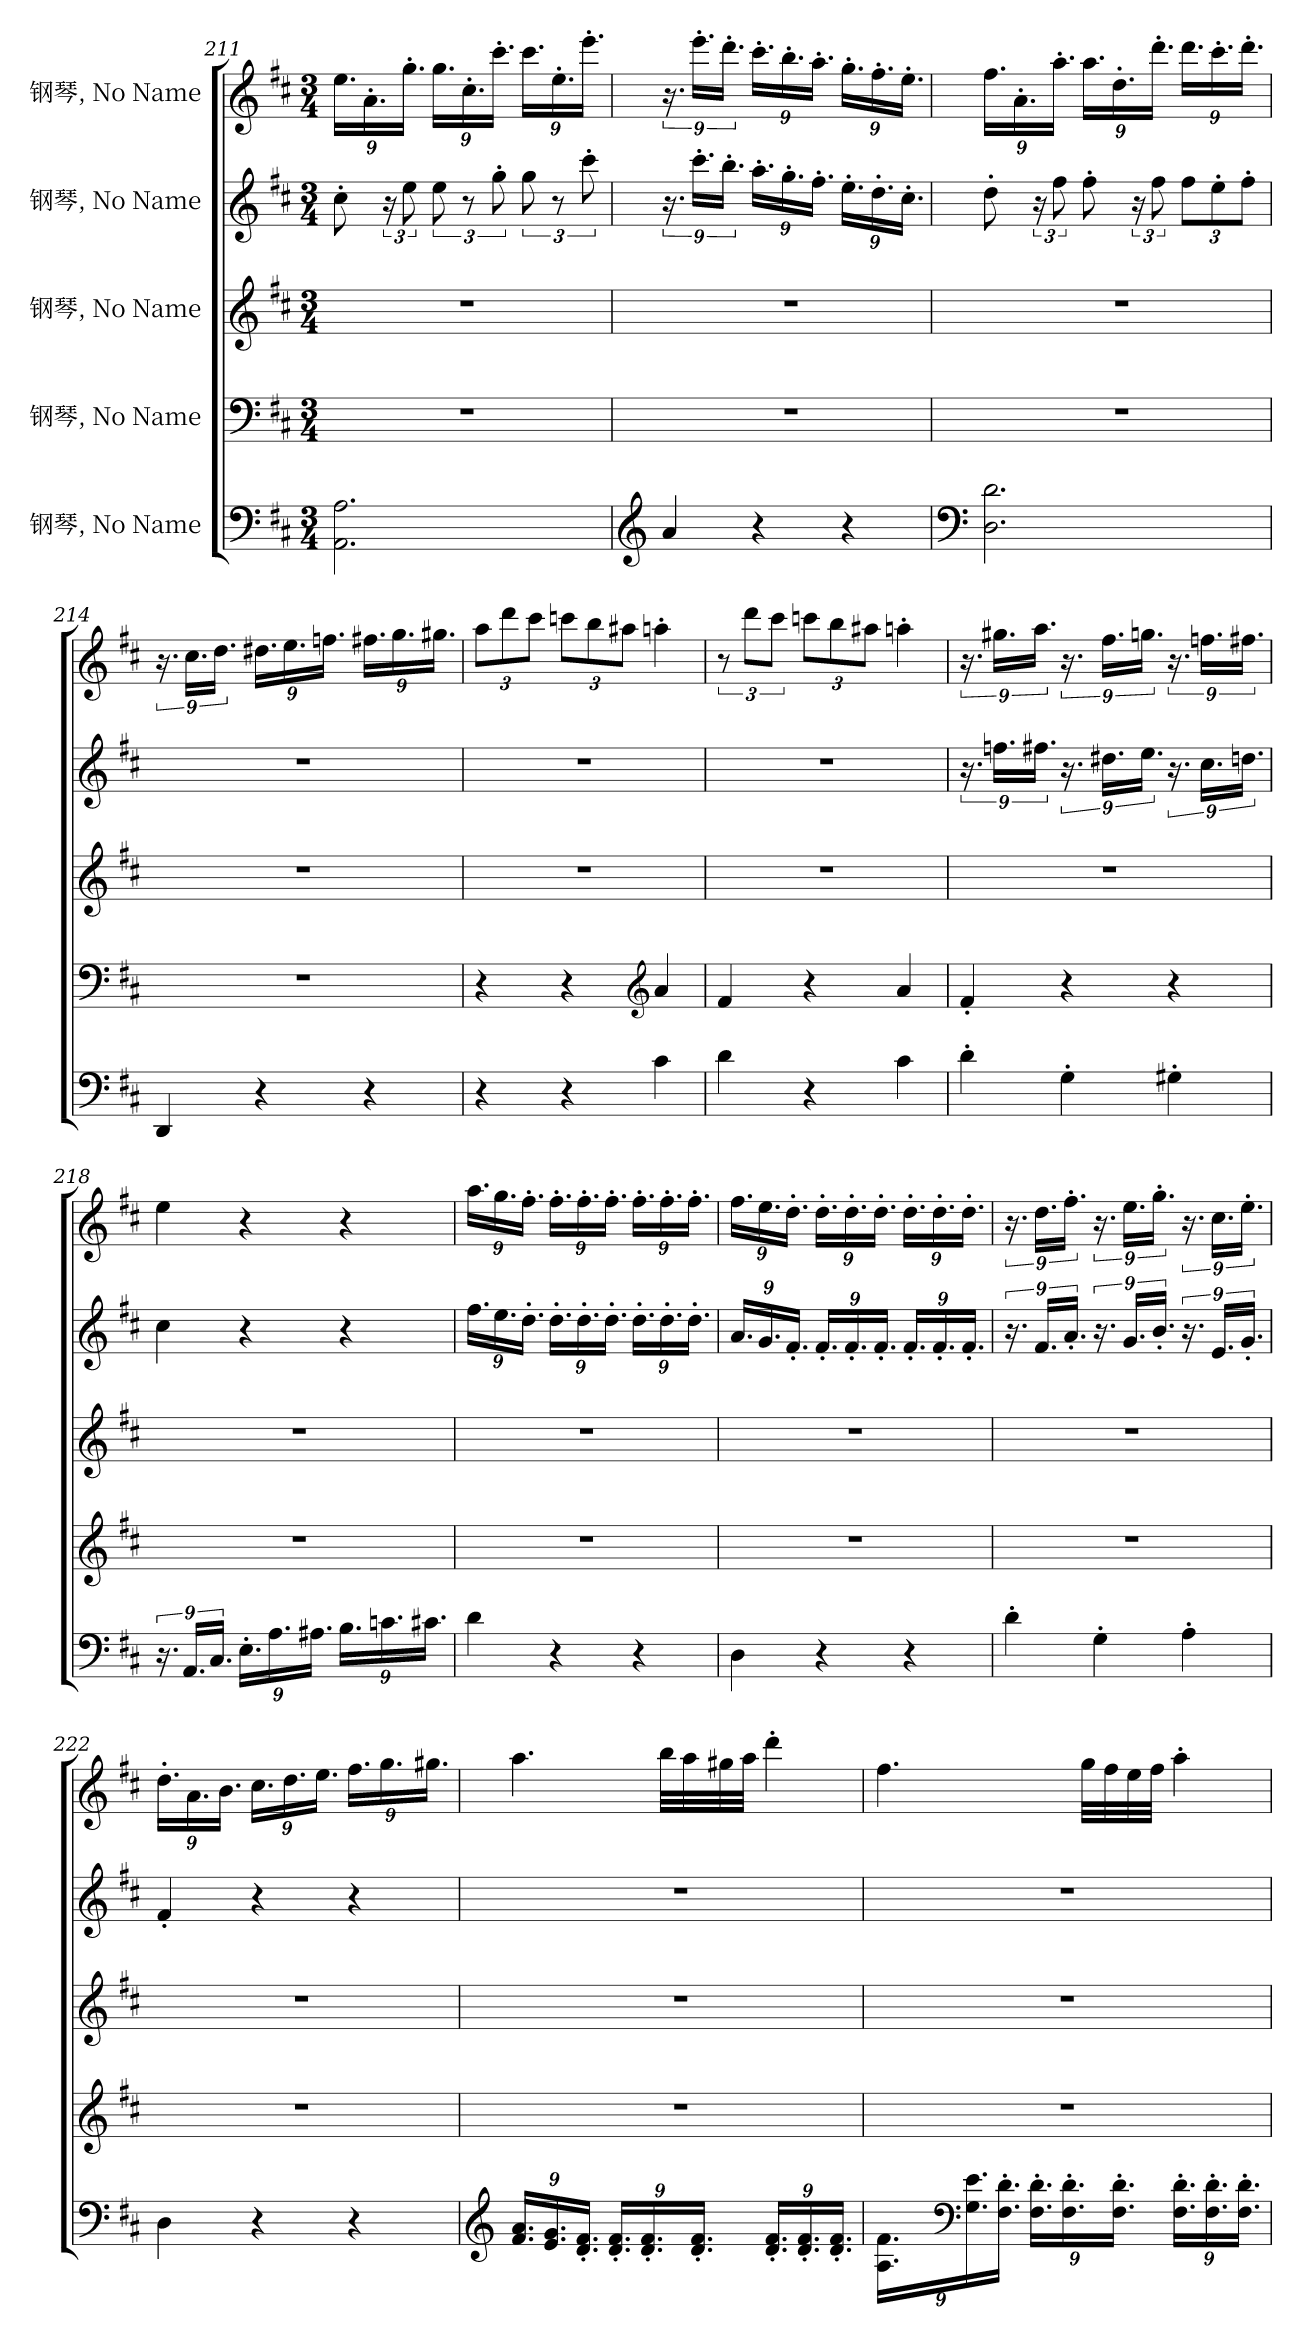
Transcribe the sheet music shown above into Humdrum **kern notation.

**kern	**kern	**kern	**kern	**kern
*part5	*part4	*part3	*part2	*part1
*staff5	*staff4	*staff3	*staff2	*staff1
*I"钢琴, No Name	*I"钢琴, No Name	*I"钢琴, No Name	*I"钢琴, No Name	*I"钢琴, No Name
!!LO:LB:g=z
*clefF4	*clefF4	*clefG2	*clefG2	*clefG2
*k[f#c#]	*k[f#c#]	*k[f#c#]	*k[f#c#]	*k[f#c#]
*M3/4	*M3/4	*M3/4	*M3/4	*M3/4
*	*	*	*	*Xbrackettup
=211	=211	=211	=211	=211
2.AA\ 2.A\	2.r	2.r	8cc#'\	18.ee\LL
.	.	.	.	18.a'\
.	.	.	24r	.
.	.	.	12ee\	18.gg'\JJ
.	.	.	12ee\	18.gg\LL
.	.	.	12r	18.cc#'\
.	.	.	12gg'\	18.ccc#'\JJ
.	.	.	12gg\	18.ccc#\LL
.	.	.	12r	18.ee'\
.	.	.	12ccc#'\	18.eee'\JJ
=212	=212	=212	=212	=212
*clefG2	*	*	*	*
*	*	*	*	*brackettup
4a/	2.r	2.r	18.r	18.r
.	.	.	18.ccc#'\LL	18.eee'\LL
.	.	.	18.bb'\JJ	18.ddd'\JJ
4r	.	.	18.aa'\LL	18.ccc#'\LL
.	.	.	18.gg'\	18.bb'\
.	.	.	18.ff#'\JJ	18.aa'\JJ
4r	.	.	18.ee'\LL	18.gg'\LL
.	.	.	18.dd'\	18.ff#'\
.	.	.	18.cc#'\JJ	18.ee'\JJ
!!LO:PB:g=z
=213	=213	=213	=213	=213
*clefF4	*	*	*	*
*	*	*	*	*Xbrackettup
*	*	*	*	*MM123
2.D\ 2.d\	2.r	2.r	8dd'\	18.ff#\LL
.	.	.	.	18.a'\
.	.	.	24r	.
.	.	.	12ff#\	18.aa'\JJ
.	.	.	8ff#'\	18.aa\LL
.	.	.	.	18.dd'\
.	.	.	24r	.
.	.	.	12ff#\	18.ddd'\JJ
*	*	*	*Xbrackettup	*
.	.	.	12ff#\L	18.ddd\LL
.	.	.	12ee'\	18.ccc#'\
.	.	.	12ff#'\J	18.ddd'\JJ
=214	=214	=214	=214	=214
*	*	*	*	*brackettup
4DD/	2.r	2.r	2.r	18.r
.	.	.	.	18.cc#\LL
.	.	.	.	18.dd\JJ
4r	.	.	.	18.dd#X\LL
.	.	.	.	18.ee\
.	.	.	.	18.ffn\JJ
4r	.	.	.	18.ff#X\LL
.	.	.	.	18.gg\
.	.	.	.	18.gg#X\JJ
=215	=215	=215	=215	=215
*	*	*	*	*Xbrackettup
*	*	*	*	*MM123
4r	4r	2.r	2.r	12aa\L
.	.	.	.	12ddd\
.	.	.	.	12ccc#\J
4r	4r	.	.	12cccn\L
.	.	.	.	12bb\
.	.	.	.	12aa#X\J
*	*clefG2	*	*	*
4c#\	4a/	.	.	4aan'\
!!LO:LB:g=z
=216	=216	=216	=216	=216
*	*	*	*	*brackettup
4d\	4f#/	2.r	2.r	12r
.	.	.	.	12ddd\L
.	.	.	.	12ccc#\J
*	*	*	*	*Xbrackettup
4r	4r	.	.	12cccn\L
.	.	.	.	12bb\
.	.	.	.	12aa#X\J
4c#\	4a/	.	.	4aan'\
=217	=217	=217	=217	=217
*	*	*	*brackettup	*brackettup
4d'\	4f#'/	2.r	18.r	18.r
.	.	.	18.ffn\LL	18.gg#X\LL
.	.	.	18.ff#X\JJ	18.aa\JJ
4G'\	4r	.	18.r	18.r
.	.	.	18.dd#X\LL	18.ff#\LL
.	.	.	18.ee\JJ	18.ggn\JJ
4G#X'\	4r	.	18.r	18.r
.	.	.	18.cc#\LL	18.ffn\LL
.	.	.	18.ddn\JJ	18.ff#X\JJ
!!LO:PB:g=z
=218	=218	=218	=218	=218
18.r	2.r	2.r	4cc#\	4ee\
18.AA/LL	.	.	.	.
18.C#/JJ	.	.	.	.
18.E'\LL	.	.	4r	4r
18.A\	.	.	.	.
18.A#X\JJ	.	.	.	.
18.B\LL	.	.	4r	4r
18.cn\	.	.	.	.
18.c#X\JJ	.	.	.	.
=219	=219	=219	=219	=219
*	*	*	*Xbrackettup	*Xbrackettup
*	*	*	*	*MM123
4d\	2.r	2.r	18.ff#\LL	18.aa\LL
.	.	.	18.ee\	18.gg\
.	.	.	18.dd'\JJ	18.ff#'\JJ
4r	.	.	18.dd'\LL	18.ff#'\LL
.	.	.	18.dd'\	18.ff#'\
.	.	.	18.dd'\JJ	18.ff#'\JJ
4r	.	.	18.dd'\LL	18.ff#'\LL
.	.	.	18.dd'\	18.ff#'\
.	.	.	18.dd'\JJ	18.ff#'\JJ
=220	=220	=220	=220	=220
4D\	2.r	2.r	18.a/LL	18.ff#\LL
.	.	.	18.g/	18.ee\
.	.	.	18.f#'/JJ	18.dd'\JJ
4r	.	.	18.f#'/LL	18.dd'\LL
.	.	.	18.f#'/	18.dd'\
.	.	.	18.f#'/JJ	18.dd'\JJ
4r	.	.	18.f#'/LL	18.dd'\LL
.	.	.	18.f#'/	18.dd'\
.	.	.	18.f#'/JJ	18.dd'\JJ
!!LO:LB:g=z
=221	=221	=221	=221	=221
*	*	*	*brackettup	*brackettup
4d'\	2.r	2.r	18.r	18.r
.	.	.	18.f#/LL	18.dd\LL
.	.	.	18.a'/JJ	18.ff#'\JJ
4G'\	.	.	18.r	18.r
.	.	.	18.g/LL	18.ee\LL
.	.	.	18.b'/JJ	18.gg'\JJ
4A'\	.	.	18.r	18.r
.	.	.	18.e/LL	18.cc#\LL
.	.	.	18.g'/JJ	18.ee'\JJ
=222	=222	=222	=222	=222
*	*	*	*	*Xbrackettup
4D\	2.r	2.r	4f#'/	18.dd'\LL
.	.	.	.	18.a\
.	.	.	.	18.b\JJ
4r	.	.	4r	18.cc#\LL
.	.	.	.	18.dd\
.	.	.	.	18.ee\JJ
4r	.	.	4r	18.ff#\LL
.	.	.	.	18.gg\
.	.	.	.	18.gg#X\JJ
!!LO:PB:g=z
=223	=223	=223	=223	=223
*clefG2	*	*	*	*
*Xbrackettup	*	*	*	*
*	*	*	*	*MM123
18.f#/ 18.a/LL	2.r	2.r	2.r	4.aa\
18.e/ 18.g/	.	.	.	.
18.d/' 18.f#/'JJ	.	.	.	.
18.d/' 18.f#/'LL	.	.	.	.
18.d/' 18.f#/'	.	.	.	.
.	.	.	.	32bb\LLL
.	.	.	.	32aa\
18.d/' 18.f#/'JJ	.	.	.	.
.	.	.	.	32gg#X\
.	.	.	.	32aa\JJJ
18.d/' 18.f#/'LL	.	.	.	4ddd'\
18.d/' 18.f#/'	.	.	.	.
18.d/' 18.f#/'JJ	.	.	.	.
=224	=224	=224	=224	=224
18.A\ 18.f#\LL	2.r	2.r	2.r	4.ff#\
*clefF4	*	*	*	*
18.G\ 18.e\	.	.	.	.
18.F#\' 18.d\'JJ	.	.	.	.
18.F#\' 18.d\'LL	.	.	.	.
18.F#\' 18.d\'	.	.	.	.
.	.	.	.	32gg\LLL
.	.	.	.	32ff#\
18.F#\' 18.d\'JJ	.	.	.	.
.	.	.	.	32ee\
.	.	.	.	32ff#\JJJ
18.F#\' 18.d\'LL	.	.	.	4aa'\
18.F#\' 18.d\'	.	.	.	.
18.F#\' 18.d\'JJ	.	.	.	.
=	=	=	=	=
*-	*-	*-	*-	*-
